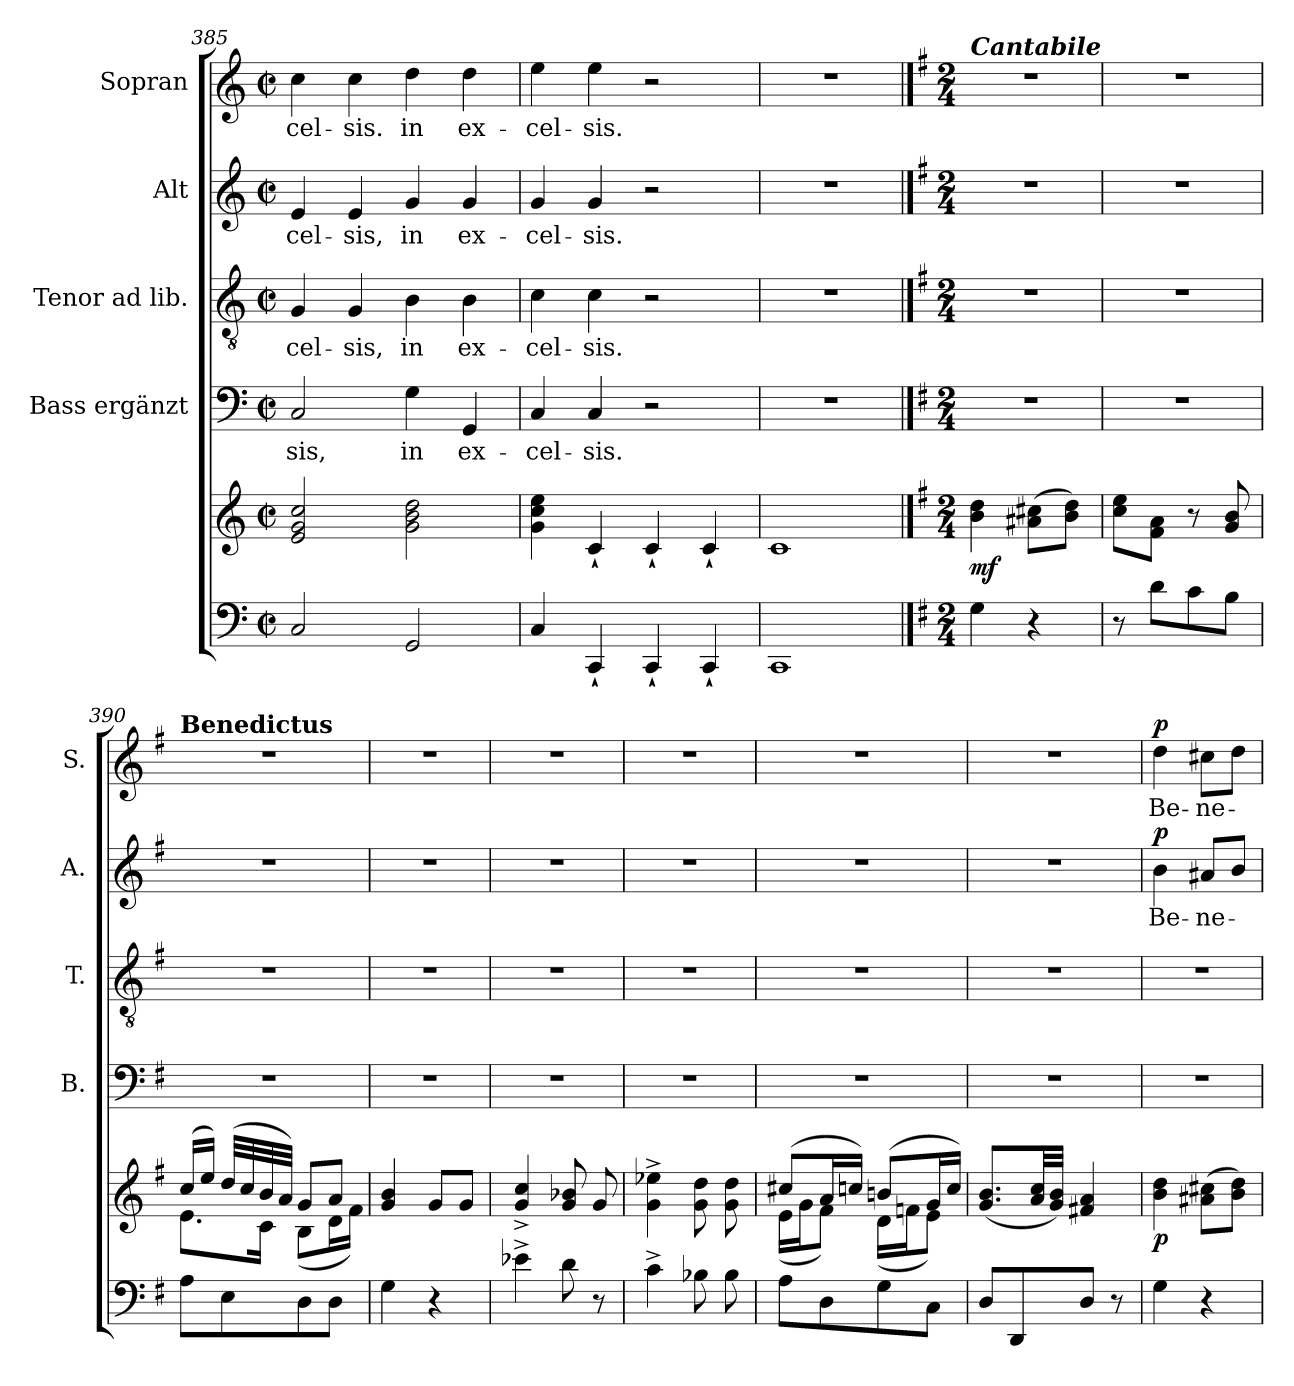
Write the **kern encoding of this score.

**kern	**kern	**dynam	**kern	**text	**kern	**text	**kern	**text	**dynam	**kern	**text	**dynam
*part5	*part5	*part5	*part4	*part4	*part3	*part3	*part2	*part2	*part2	*part1	*part1	*part1
*staff6	*staff5	*staff5/6	*staff4	*staff4	*staff3	*staff3	*staff2	*staff2	*staff2	*staff1	*staff1	*staff1
*	*	*	*I"Bass ergänzt	*	*I"Tenor ad lib.	*	*I"Alt	*	*	*I"Sopran	*	*
*	*	*	*I'B.	*	*I'T.	*	*I'A.	*	*	*I'S.	*	*
*clefF4	*clefG2	*	*clefF4	*	*clefGv2	*	*clefG2	*	*	*clefG2	*	*
*k[]	*k[]	*	*k[]	*	*k[]	*	*k[]	*	*	*k[]	*	*
*C:	*C:	*	*C:	*	*C:	*	*C:	*	*	*C:	*	*
*M2/2	*M2/2	*	*M2/2	*	*M2/2	*	*M2/2	*	*	*M2/2	*	*
*met(c|)	*met(c|)	*	*met(c|)	*	*met(c|)	*	*met(c|)	*	*	*met(c|)	*	*
=385	=385	=385	=385	=385	=385	=385	=385	=385	=385	=385	=385	=385
!	!	!	!	!LO:LY:b	!	!LO:LY:b	!	!LO:LY:b	!	!	!LO:LY:b	!
2C/	2e/ 2g/ 2cc/	.	2C/	-sis,	4G/	-cel-	4e/	-cel-	.	4cc\	-cel-	.
!	!	!	!	!	!	!LO:LY:b	!	!LO:LY:b	!	!	!LO:LY:b	!
.	.	.	.	.	4G/	-sis,	4e/	-sis,	.	4cc\	-sis.	.
!	!	!	!	!LO:LY:b	!	!LO:LY:b	!	!LO:LY:b	!	!	!LO:LY:b	!
2GG/	2g\ 2b\ 2dd\	.	4G\	in	4B\	in	4g/	in	.	4dd\	in	.
!	!	!	!	!LO:LY:b	!	!LO:LY:b	!	!LO:LY:b	!	!	!LO:LY:b	!
.	.	.	4GG/	ex-	4B\	ex-	4g/	ex-	.	4dd\	ex-	.
=386	=386	=386	=386	=386	=386	=386	=386	=386	=386	=386	=386	=386
!	!	!	!	!LO:LY:b	!	!LO:LY:b	!	!LO:LY:b	!	!	!LO:LY:b	!
4C/	4g\ 4cc\ 4ee\	.	4C/	-cel-	4c\	-cel-	4g/	-cel-	.	4ee\	-cel-	.
!	!	!	!	!LO:LY:b	!	!LO:LY:b	!	!LO:LY:b	!	!	!LO:LY:b	!
4CC`</	4c`</	.	4C/	-sis.	4c\	-sis.	4g/	-sis.	.	4ee\	-sis.	.
4CC`</	4c`</	.	2r	.	2r	.	2r	.	.	2r	.	.
4CC`</	4c`</	.	.	.	.	.	.	.	.	.	.	.
=387	=387	=387	=387	=387	=387	=387	=387	=387	=387	=387	=387	=387
1CC	1c	.	1r	.	1r	.	1r	.	.	1r	.	.
!!LO:PB:g=z
==388	==388	==388	==388	==388	==388	==388	==388	==388	==388	==388	==388	==388
*k[f#]	*k[f#]	*	*k[f#]	*	*k[f#]	*	*k[f#]	*	*	*k[f#]	*	*
*G:	*G:	*	*G:	*	*G:	*	*G:	*	*	*G:	*	*
*M2/4	*M2/4	*	*M2/4	*	*M2/4	*	*M2/4	*	*	*M2/4	*	*
!	!	!	!	!	!	!	!	!	!	!LO:TX:a:Bi:t=Cantabile	!	!
!	!	!LO:DY:b	!	!	!	!	!	!	!	!	!	!
4G\	4b\ 4dd\	mf	2r	.	2r	.	2r	.	.	2r	.	.
4r	(>8a#X\ 8cc#X\L	.	.	.	.	.	.	.	.	.	.	.
.	8b\ 8dd\J)	.	.	.	.	.	.	.	.	.	.	.
=389	=389	=389	=389	=389	=389	=389	=389	=389	=389	=389	=389	=389
8r	8cc\ 8ee\L	.	2r	.	2r	.	2r	.	.	2r	.	.
8d\L	8f#\ 8a\J	.	.	.	.	.	.	.	.	.	.	.
8c\	8r	.	.	.	.	.	.	.	.	.	.	.
8B\J	8g/ 8b/	.	.	.	.	.	.	.	.	.	.	.
=390	=390	=390	=390	=390	=390	=390	=390	=390	=390	=390	=390	=390
*	*^	*	*	*	*	*	*	*	*	*	*	*
!	!	!	!	!	!	!	!	!	!	!	!LO:TX:a:B:t=Benedictus	!	!
8A\L	(>16cc/LL	8.e\L	.	2r	.	2r	.	2r	.	.	2r	.	.
.	16ee/JJ)	.	.	.	.	.	.	.	.	.	.	.	.
8E\	(>32dd/LLL	.	.	.	.	.	.	.	.	.	.	.	.
.	32cc/	.	.	.	.	.	.	.	.	.	.	.	.
.	32b/	16c\Jk	.	.	.	.	.	.	.	.	.	.	.
.	32a/JJJ)	.	.	.	.	.	.	.	.	.	.	.	.
8D\	8g/L	(<8B\L	.	.	.	.	.	.	.	.	.	.	.
8D\J	8a/J	16d\L	.	.	.	.	.	.	.	.	.	.	.
.	.	16f#\JJ)	.	.	.	.	.	.	.	.	.	.	.
*	*v	*v	*	*	*	*	*	*	*	*	*	*	*
=391	=391	=391	=391	=391	=391	=391	=391	=391	=391	=391	=391	=391
4G\	4g/ 4b/	.	2r	.	2r	.	2r	.	.	2r	.	.
4r	8g/L	.	.	.	.	.	.	.	.	.	.	.
.	8g/J	.	.	.	.	.	.	.	.	.	.	.
=392	=392	=392	=392	=392	=392	=392	=392	=392	=392	=392	=392	=392
4e-X^>\	4g/^< 4cc/^<	.	2r	.	2r	.	2r	.	.	2r	.	.
8d\	8g/ 8b-X/	.	.	.	.	.	.	.	.	.	.	.
8r	8g/	.	.	.	.	.	.	.	.	.	.	.
=393	=393	=393	=393	=393	=393	=393	=393	=393	=393	=393	=393	=393
4c^>\	4g\^> 4ee-X\^>	.	2r	.	2r	.	2r	.	.	2r	.	.
8B-X\	8g\ 8dd\	.	.	.	.	.	.	.	.	.	.	.
8B-\	8g\ 8dd\	.	.	.	.	.	.	.	.	.	.	.
!!LO:LB:g=z
=394	=394	=394	=394	=394	=394	=394	=394	=394	=394	=394	=394	=394
*	*^	*	*	*	*	*	*	*	*	*	*	*
8A\L	(>8cc#X/L	(<16e\LL	.	2r	.	2r	.	2r	.	.	2r	.	.
.	.	16g\J	.	.	.	.	.	.	.	.	.	.	.
8D\	16a/L	8f#\J)	.	.	.	.	.	.	.	.	.	.	.
.	16ccn/JJ)	.	.	.	.	.	.	.	.	.	.	.	.
8G\	(>8bn/L	(<16d\LL	.	.	.	.	.	.	.	.	.	.	.
.	.	16fn\J	.	.	.	.	.	.	.	.	.	.	.
8C\J	16g/L	8e\J)	.	.	.	.	.	.	.	.	.	.	.
.	16cc/JJ)	.	.	.	.	.	.	.	.	.	.	.	.
*	*v	*v	*	*	*	*	*	*	*	*	*	*	*
=395	=395	=395	=395	=395	=395	=395	=395	=395	=395	=395	=395	=395
8D/L	(<8.g/ 8.b/L	.	2r	.	2r	.	2r	.	.	2r	.	.
8DD/	.	.	.	.	.	.	.	.	.	.	.	.
.	32a/ 32cc/LL	.	.	.	.	.	.	.	.	.	.	.
.	32g/ 32b/JJJ)	.	.	.	.	.	.	.	.	.	.	.
8D/J	4f#X/ 4a/	.	.	.	.	.	.	.	.	.	.	.
8r	.	.	.	.	.	.	.	.	.	.	.	.
=396	=396	=396	=396	=396	=396	=396	=396	=396	=396	=396	=396	=396
!	!	!LO:DY:b	!	!	!	!	!	!LO:LY:b	!LO:DY:a	!	!LO:LY:b	!LO:DY:a
4G\	4b\ 4dd\	p	2r	.	2r	.	4b\	Be-	p	4dd\	Be-	p
!	!	!	!	!	!	!	!	!LO:LY:b	!	!	!LO:LY:b	!
4r	(>8a#X\ 8cc#X\L	.	.	.	.	.	8a#X/L	-ne-	.	8cc#X\L	-ne-	.
.	8b\ 8dd\J)	.	.	.	.	.	8b/J	.	.	8dd\J	.	.
=	=	=	=	=	=	=	=	=	=	=	=	=
*-	*-	*-	*-	*-	*-	*-	*-	*-	*-	*-	*-	*-
